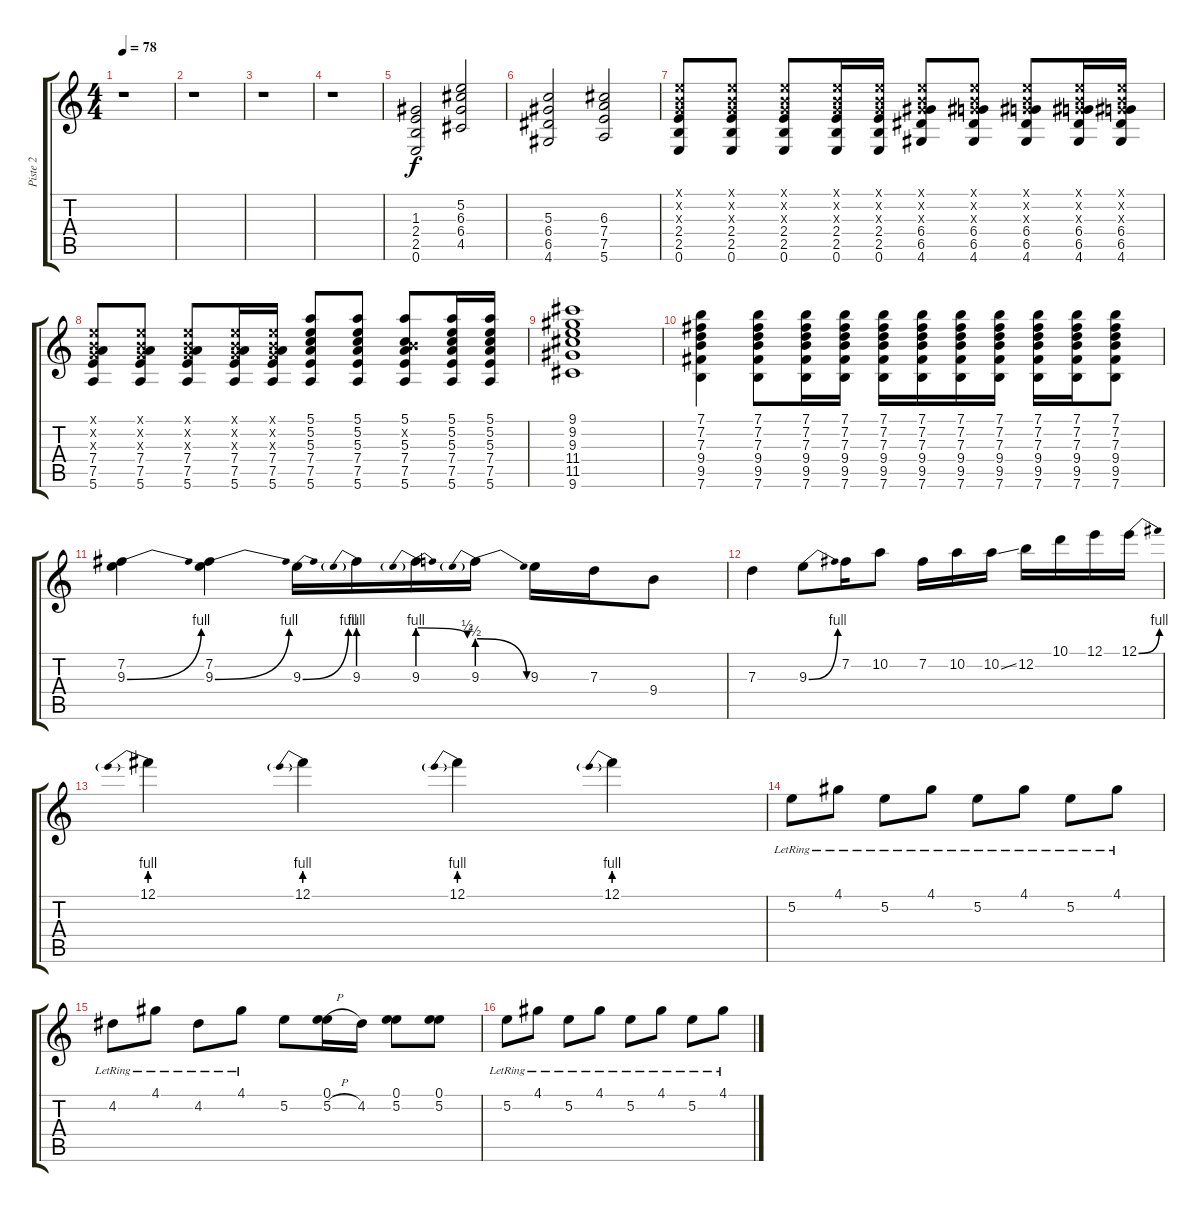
\track ("Piste 2" "Piste 2") {instrument distortionguitar}
\staff {score tabs}
\tuning (E4 B3 G3 D3 A2 E2) {hide}
\ts (4 4)
\tempo 78
\clef g2
\ks c
r.1{dy f} |
r.1 |
r.1 |
r.1 |
(1.3 2.4 2.5 0.6).2{volume 6} (5.2 6.3 6.4 4.5).2 |
(5.3 6.4 6.5 4.6).2 (6.3 7.4 7.5 5.6).2 |
(0.1{x} 0.2{x} 0.3{x} 2.4 2.5 0.6).8{volume 16} (0.1{x} 0.2{x} 0.3{x} 2.4 2.5 0.6).8 (0.1{x} 0.2{x} 0.3{x} 2.4 2.5 0.6).8 (0.1{x} 0.2{x} 0.3{x} 2.4 2.5 0.6).16 (0.1{x} 0.2{x} 0.3{x} 2.4 2.5 0.6).16 (0.1{x} 0.2{x} 0.3{x} 6.4 6.5 4.6).8 (0.1{x} 0.2{x} 0.3{x} 6.4 6.5 4.6).8 (0.1{x} 0.2{x} 0.3{x} 6.4 6.5 4.6).8 (0.1{x} 0.2{x} 0.3{x} 6.4 6.5 4.6).16 (0.1{x} 0.2{x} 0.3{x} 6.4 6.5 4.6).16 |
(0.1{x} 0.2{x} 0.3{x} 7.4 7.5 5.6).8 (0.1{x} 0.2{x} 0.3{x} 7.4 7.5 5.6).8 (0.1{x} 0.2{x} 0.3{x} 7.4 7.5 5.6).8 (0.1{x} 0.2{x} 0.3{x} 7.4 7.5 5.6).16 (0.1{x} 0.2{x} 0.3{x} 7.4 7.5 5.6).16 (5.1 5.2 5.3 7.4 7.5 5.6).8 (5.1 5.2 5.3 7.4 7.5 5.6).8 (5.1 0.2{x} 5.3 7.4 7.5 5.6).8 (5.1 5.2 5.3 7.4 7.5 5.6).16 (5.1 5.2 5.3 7.4 7.5 5.6).16 |
(9.1 9.2 9.3 11.4 11.5 9.6).1 |
(7.1 7.2 7.3 9.4 9.5 7.6).4 (7.1 7.2 7.3 9.4 9.5 7.6).8 (7.1 7.2 7.3 9.4 9.5 7.6).16 (7.1 7.2 7.3 9.4 9.5 7.6).16 (7.1 7.2 7.3 9.4 9.5 7.6).16 (7.1 7.2 7.3 9.4 9.5 7.6).16 (7.1 7.2 7.3 9.4 9.5 7.6).16 (7.1 7.2 7.3 9.4 9.5 7.6).16 (7.1 7.2 7.3 9.4 9.5 7.6).16 (7.1 7.2 7.3 9.4 9.5 7.6).16 (7.1 7.2 7.3 9.4 9.5 7.6).8 |
(7.2 9.3{be (bend 0 0 60 4)}).4 (7.2 9.3{be (bend 0 0 60 4)}).4 9.3{be (bend 0 0 60 4)}.16 9.3{be (prebend 0 4 60 4)}.16 9.3{be (prebendrelease 0 4 60 2)}.16 9.3{be (prebendrelease 0 2 60 0)}.16 9.3.16 7.3.16 9.4.8 |
7.3.4 9.3{be (bend 0 0 60 4)}.8 7.2.16 10.2.8 7.2.16 10.2.16 10.2{ss}.16 12.2.16 10.1.16 12.1.16 12.1{be (bend 0 0 60 4)}.16 |
12.1{be (prebend 0 4 60 4)}.4 12.1{be (prebend 0 4 60 4)}.4 12.1{be (prebend 0 4 60 4)}.4 12.1{be (prebend 0 4 60 4)}.4 |
5.2{lr}.8 4.1{lr}.8 5.2{lr}.8 4.1{lr}.8 5.2{lr}.8 4.1{lr}.8 5.2{lr}.8 4.1{lr}.8 |
4.2{lr}.8 4.1{lr}.8 4.2{lr}.8 4.1{lr}.8 5.2.8 (0.1 5.2{h}).16 4.2.16 (0.1 5.2).8 (0.1 5.2).8 |
5.2{lr}.8 4.1{lr}.8 5.2{lr}.8 4.1{lr}.8 5.2{lr}.8 4.1{lr}.8 5.2{lr}.8 4.1{lr}.8
